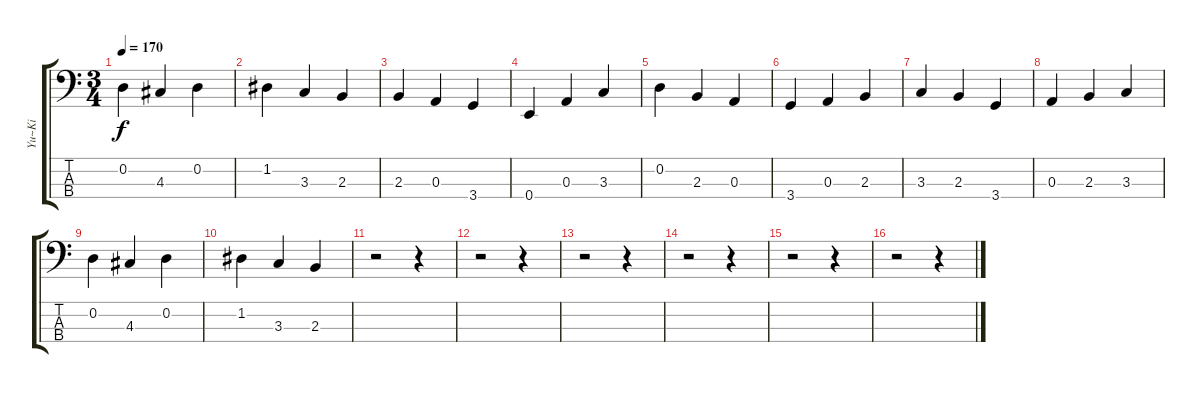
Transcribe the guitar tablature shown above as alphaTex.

\track ("Yu~Ki" "Yu~Ki") {instrument electricbassfinger}
\staff {score tabs}
\tuning (G2 D2 A1 E1) {hide}
\ts (3 4)
\tempo 170
\clef f4
\ks c
0.2.4{dy f} 4.3.4 0.2.4 |
1.2.4 3.3.4 2.3.4 |
2.3.4 0.3.4 3.4.4 |
0.4.4 0.3.4 3.3.4 |
0.2.4 2.3.4 0.3.4 |
3.4.4 0.3.4 2.3.4 |
3.3.4 2.3.4 3.4.4 |
0.3.4 2.3.4 3.3.4 |
0.2.4 4.3.4 0.2.4 |
1.2.4 3.3.4 2.3.4 |
r.2 r.4 |
r.2 r.4 |
r.2 r.4 |
r.2 r.4 |
r.2 r.4 |
r.2 r.4
